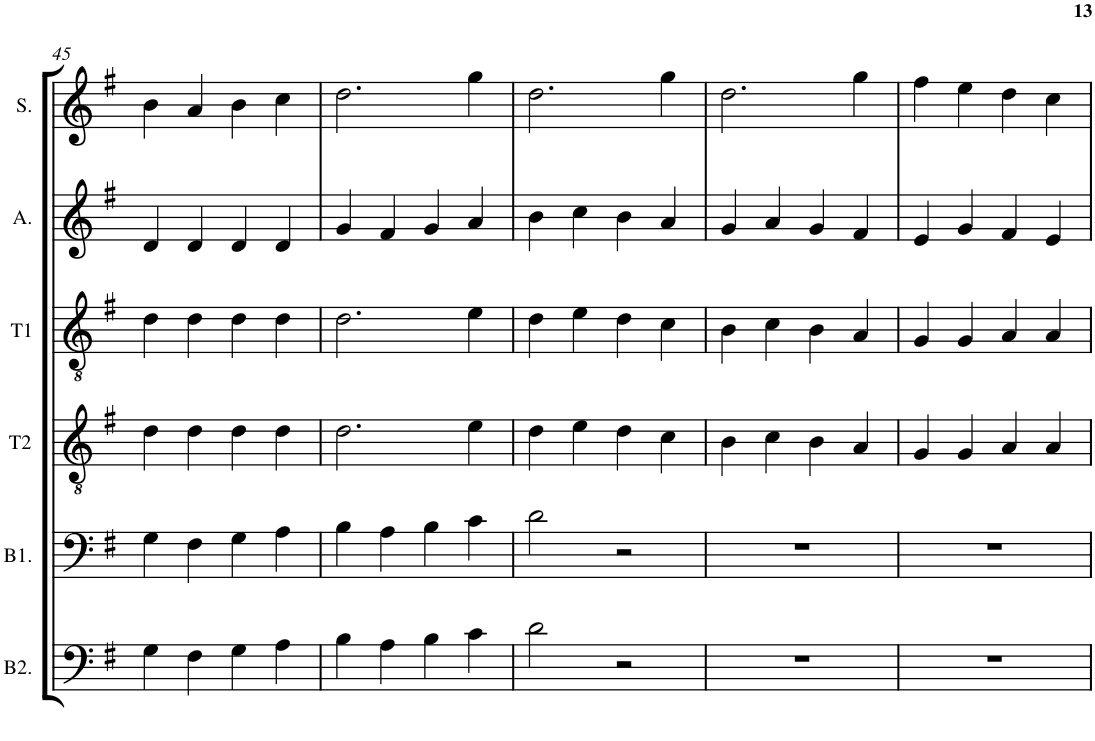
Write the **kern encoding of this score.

**kern	**kern	**kern	**kern	**kern	**kern
*part6	*part5	*part4	*part3	*part2	*part1
*staff6	*staff5	*staff4	*staff3	*staff2	*staff1
*I"Bass 2	*I"Bass 1	*I"Tenor 2	*I"Tenor 1	*I"Alto	*I"Soprano
*I'B2.	*I'B1.	*I'T2	*I'T1	*I'A.	*I'S.
!!LO:PB:g=z
*clefF4	*clefF4	*clefGv2	*clefGv2	*clefG2	*clefG2
*k[f#]	*k[f#]	*k[f#]	*k[f#]	*k[f#]	*k[f#]
*G:	*G:	*G:	*G:	*G:	*G:
*M4/4	*M4/4	*M4/4	*M4/4	*M4/4	*M4/4
=45	=45	=45	=45	=45	=45
4G\	4G\	4d\	4d\	4d/	4b\
4F#\	4F#\	4d\	4d\	4d/	4a/
4G\	4G\	4d\	4d\	4d/	4b\
4A\	4A\	4d\	4d\	4d/	4cc\
=46	=46	=46	=46	=46	=46
4B\	4B\	2.d\	2.d\	4g/	2.dd\
4A\	4A\	.	.	4f#/	.
4B\	4B\	.	.	4g/	.
4c\	4c\	4e\	4e\	4a/	4gg\
=47	=47	=47	=47	=47	=47
2d\	2d\	4d\	4d\	4b\	2.dd\
.	.	4e\	4e\	4cc\	.
2r	2r	4d\	4d\	4b\	.
.	.	4c\	4c\	4a/	4gg\
=48	=48	=48	=48	=48	=48
1r	1r	4B\	4B\	4g/	2.dd\
.	.	4c\	4c\	4a/	.
.	.	4B\	4B\	4g/	.
.	.	4A/	4A/	4f#/	4gg\
=49	=49	=49	=49	=49	=49
1r	1r	4G/	4G/	4e/	4ff#\
.	.	4G/	4G/	4g/	4ee\
.	.	4A/	4A/	4f#/	4dd\
.	.	4A/	4A/	4e/	4cc\
=	=	=	=	=	=
*-	*-	*-	*-	*-	*-
